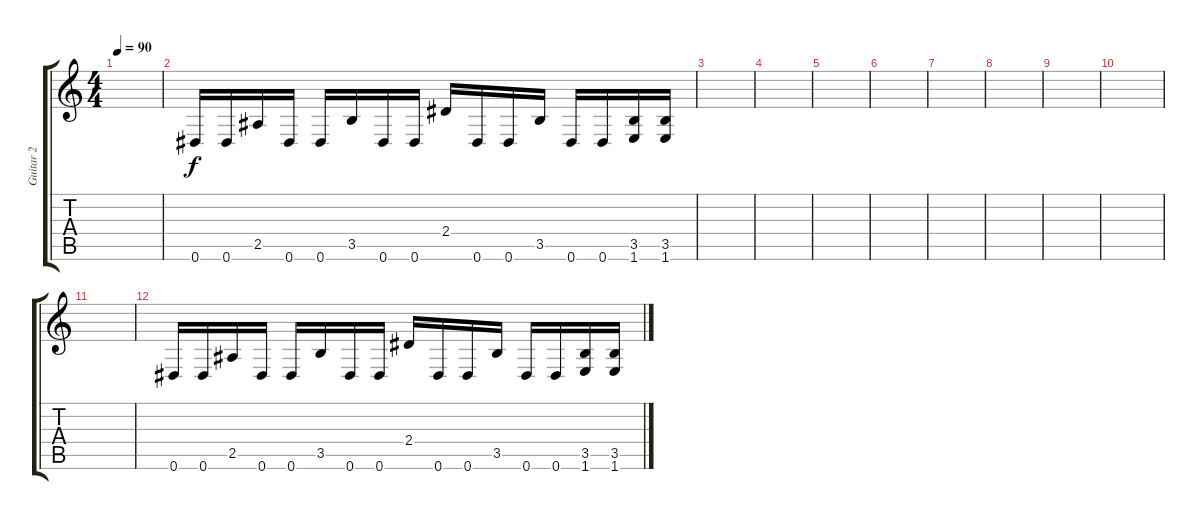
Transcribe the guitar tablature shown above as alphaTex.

\track ("Guitar 2" "Guitar 2") {instrument distortionguitar}
\staff {score tabs}
\tuning (Eb4 Bb3 Gb3 Db3 Ab2 Eb2) {hide}
\ts (4 4)
\tempo 90
\clef g2
\ks c
|
0.6.16 0.6.16 2.5.16 0.6.16 0.6.16 3.5.16 0.6.16 0.6.16 2.4.16 0.6.16 0.6.16 3.5.16 0.6.16 0.6.16 (3.5 1.6).16 (3.5 1.6).16 |
|
|
|
|
|
|
|
|
|
0.6.16 0.6.16 2.5.16 0.6.16 0.6.16 3.5.16 0.6.16 0.6.16 2.4.16 0.6.16 0.6.16 3.5.16 0.6.16 0.6.16 (3.5 1.6).16 (3.5 1.6).16
